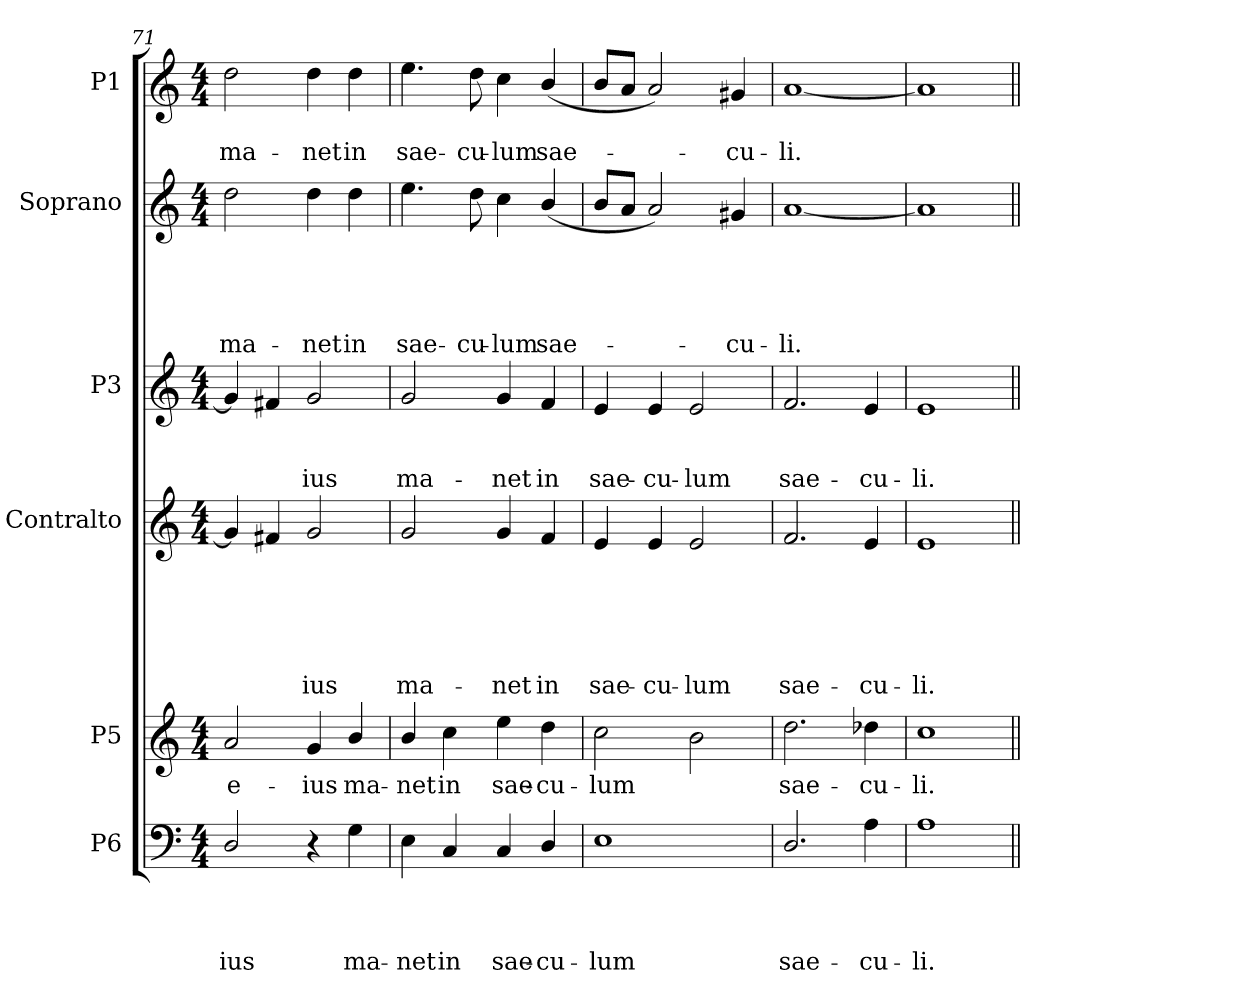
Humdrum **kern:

**kern	**text	**text	**text	**text	**kern	**text	**kern	**text	**text	**text	**text	**text	**text	**kern	**text	**text	**text	**kern	**text	**text	**text	**text	**text	**kern	**text	**text
*part6	*part6	*part6	*part6	*part6	*part5	*part5	*part4	*part4	*part4	*part4	*part4	*part4	*part4	*part3	*part3	*part3	*part3	*part2	*part2	*part2	*part2	*part2	*part2	*part1	*part1	*part1
*staff6	*staff6	*staff6	*staff6	*staff6	*staff5	*staff5	*staff4	*staff4	*staff4	*staff4	*staff4	*staff4	*staff4	*staff3	*staff3	*staff3	*staff3	*staff2	*staff2	*staff2	*staff2	*staff2	*staff2	*staff1	*staff1	*staff1
*I"P6	*	*	*	*	*I"P5	*	*I"Contralto	*	*	*	*	*	*	*I"P3	*	*	*	*I"Soprano	*	*	*	*	*	*I"P1	*	*
*	*	*	*	*	*	*	*I'Alto	*	*	*	*	*	*	*	*	*	*	*I'Sop.	*	*	*	*	*	*	*	*
*clefF4	*	*	*	*	*clefG2	*	*clefG2	*	*	*	*	*	*	*clefG2	*	*	*	*clefG2	*	*	*	*	*	*clefG2	*	*
*	*	*	*	*	*ITrd7c12	*	*	*	*	*	*	*	*	*	*	*	*	*	*	*	*	*	*	*	*	*
*k[]	*	*	*	*	*k[]	*	*k[]	*	*	*	*	*	*	*k[]	*	*	*	*k[]	*	*	*	*	*	*k[]	*	*
*C:	*	*	*	*	*C:	*	*C:	*	*	*	*	*	*	*C:	*	*	*	*C:	*	*	*	*	*	*C:	*	*
*M4/4	*	*	*	*	*M4/4	*	*M4/4	*	*	*	*	*	*	*M4/4	*	*	*	*M4/4	*	*	*	*	*	*M4/4	*	*
=71	=71	=71	=71	=71	=71	=71	=71	=71	=71	=71	=71	=71	=71	=71	=71	=71	=71	=71	=71	=71	=71	=71	=71	=71	=71	=71
!	!	!	!	!LO:LY:b	!	!LO:LY:b	!	!	!	!	!	!	!	!	!	!	!	!	!	!	!	!	!LO:LY:b	!	!	!LO:LY:b
2D/	.	.	.	-ius	2A/	e-	4g/]	.	.	.	.	.	.	4g/]	.	.	.	2dd\	.	.	.	.	ma-	2dd\	.	ma-
.	.	.	.	.	.	.	4f#X/	.	.	.	.	.	.	4f#X/	.	.	.	.	.	.	.	.	.	.	.	.
!	!	!	!	!	!	!LO:LY:b	!	!	!	!	!	!	!LO:LY:b	!	!	!	!LO:LY:b	!	!	!	!	!	!LO:LY:b	!	!	!LO:LY:b
4r	.	.	.	.	4G/	-ius	2g/	.	.	.	.	.	-ius	2g/	.	.	-ius	4dd\	.	.	.	.	-net	4dd\	.	-net
!	!	!	!	!LO:LY:b	!	!LO:LY:b	!	!	!	!	!	!	!	!	!	!	!	!	!	!	!	!	!LO:LY:b	!	!	!LO:LY:b
4G\	.	.	.	ma-	4B/	ma-	.	.	.	.	.	.	.	.	.	.	.	4dd\	.	.	.	.	in	4dd\	.	in
!!LO:PB:g=z
=72	=72	=72	=72	=72	=72	=72	=72	=72	=72	=72	=72	=72	=72	=72	=72	=72	=72	=72	=72	=72	=72	=72	=72	=72	=72	=72
!	!	!	!	!LO:LY:b	!	!LO:LY:b	!	!	!	!	!	!	!LO:LY:b	!	!	!	!LO:LY:b	!	!	!	!	!	!LO:LY:b	!	!	!LO:LY:b
4E\	.	.	.	-net	4B/	-net	2g/	.	.	.	.	.	ma-	2g/	.	.	ma-	4.ee\	.	.	.	.	sae-	4.ee\	.	sae-
!	!	!	!	!LO:LY:b	!	!LO:LY:b	!	!	!	!	!	!	!	!	!	!	!	!	!	!	!	!	!	!	!	!
4C/	.	.	.	in	4c\	in	.	.	.	.	.	.	.	.	.	.	.	.	.	.	.	.	.	.	.	.
!	!	!	!	!	!	!	!	!	!	!	!	!	!	!	!	!	!	!	!	!	!	!	!LO:LY:b	!	!	!LO:LY:b
.	.	.	.	.	.	.	.	.	.	.	.	.	.	.	.	.	.	8dd\	.	.	.	.	-cu-	8dd\	.	-cu-
!	!	!	!	!LO:LY:b	!	!LO:LY:b	!	!	!	!	!	!	!LO:LY:b	!	!	!	!LO:LY:b	!	!	!	!	!	!LO:LY:b	!	!	!LO:LY:b
4C/	.	.	.	sae-	4e\	sae-	4g/	.	.	.	.	.	-net	4g/	.	.	-net	4cc\	.	.	.	.	-lum	4cc\	.	-lum
!	!	!	!	!LO:LY:b	!	!LO:LY:b	!	!	!	!	!	!	!LO:LY:b	!	!	!	!LO:LY:b	!	!	!	!	!	!LO:LY:b	!	!	!LO:LY:b
4D/	.	.	.	-cu-	4d\	-cu-	4f/	.	.	.	.	.	in	4f/	.	.	in	(<4b/	.	.	.	.	sae-	(<4b/	.	sae-
=73	=73	=73	=73	=73	=73	=73	=73	=73	=73	=73	=73	=73	=73	=73	=73	=73	=73	=73	=73	=73	=73	=73	=73	=73	=73	=73
!	!	!	!	!LO:LY:b	!	!LO:LY:b	!	!	!	!	!	!	!LO:LY:b	!	!	!	!LO:LY:b	!	!	!	!	!	!	!	!	!
1E	.	.	.	-lum	2c\	-lum	4e/	.	.	.	.	.	sae-	4e/	.	.	sae-	8b/L	.	.	.	.	.	8b/L	.	.
.	.	.	.	.	.	.	.	.	.	.	.	.	.	.	.	.	.	8a/J	.	.	.	.	.	8a/J	.	.
!	!	!	!	!	!	!	!	!	!	!	!	!	!LO:LY:b	!	!	!	!LO:LY:b	!	!	!	!	!	!	!	!	!
.	.	.	.	.	.	.	4e/	.	.	.	.	.	-cu-	4e/	.	.	-cu-	2a/)	.	.	.	.	.	2a/)	.	.
!	!	!	!	!	!	!	!	!	!	!	!	!	!LO:LY:b	!	!	!	!LO:LY:b	!	!	!	!	!	!	!	!	!
.	.	.	.	.	2B\	.	2e/	.	.	.	.	.	-lum	2e/	.	.	-lum	.	.	.	.	.	.	.	.	.
!	!	!	!	!	!	!	!	!	!	!	!	!	!	!	!	!	!	!	!	!	!	!	!LO:LY:b	!	!	!LO:LY:b
.	.	.	.	.	.	.	.	.	.	.	.	.	.	.	.	.	.	4g#X/	.	.	.	.	-cu-	4g#X/	.	-cu-
=74	=74	=74	=74	=74	=74	=74	=74	=74	=74	=74	=74	=74	=74	=74	=74	=74	=74	=74	=74	=74	=74	=74	=74	=74	=74	=74
!	!	!	!	!LO:LY:b	!	!LO:LY:b	!	!	!	!	!	!	!LO:LY:b	!	!	!	!LO:LY:b	!	!	!	!	!	!LO:LY:b	!	!	!LO:LY:b
2.D/	.	.	.	sae-	2.d\	sae-	2.f/	.	.	.	.	.	sae-	2.f/	.	.	sae-	[<1a	.	.	.	.	-li.	[<1a	.	-li.
!	!	!	!	!LO:LY:b	!	!LO:LY:b	!	!	!	!	!	!	!LO:LY:b	!	!	!	!LO:LY:b	!	!	!	!	!	!	!	!	!
4A\	.	.	.	-cu-	4d-X\	-cu-	4e/	.	.	.	.	.	-cu-	4e/	.	.	-cu-	.	.	.	.	.	.	.	.	.
=75	=75	=75	=75	=75	=75	=75	=75	=75	=75	=75	=75	=75	=75	=75	=75	=75	=75	=75	=75	=75	=75	=75	=75	=75	=75	=75
!	!	!	!	!LO:LY:b	!	!LO:LY:b	!	!	!	!	!	!	!LO:LY:b	!	!	!	!LO:LY:b	!	!	!	!	!	!	!	!	!
1A	.	.	.	-li.	1c	-li.	1e	.	.	.	.	.	-li.	1e	.	.	-li.	1a]	.	.	.	.	.	1a]	.	.
=||	=||	=||	=||	=||	=||	=||	=||	=||	=||	=||	=||	=||	=||	=||	=||	=||	=||	=||	=||	=||	=||	=||	=||	=||	=||	=||
*-	*-	*-	*-	*-	*-	*-	*-	*-	*-	*-	*-	*-	*-	*-	*-	*-	*-	*-	*-	*-	*-	*-	*-	*-	*-	*-
